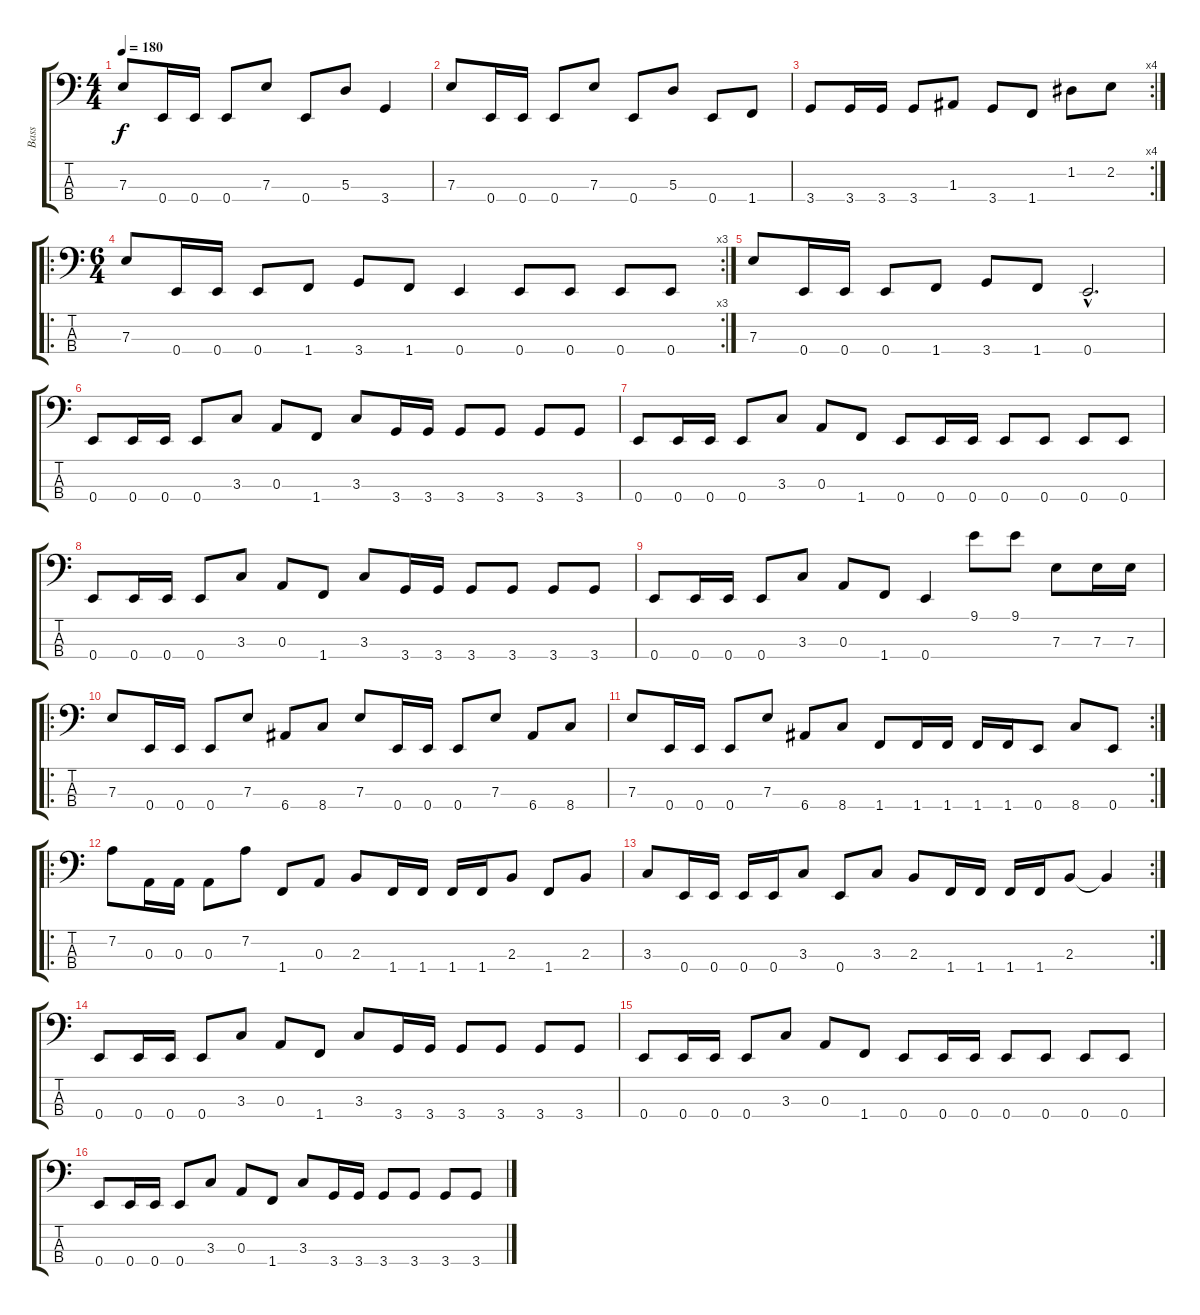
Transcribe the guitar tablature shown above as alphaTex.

\track ("Bass" "Bass") {instrument electricbassfinger}
\staff {score tabs}
\tuning (G2 D2 A1 E1) {hide}
\ts (4 4)
\tempo 180
\clef f4
\ks c
7.3.8{dy f} 0.4.16 0.4.16 0.4.8 7.3.8 0.4.8 5.3.8 3.4.4 |
7.3.8 0.4.16 0.4.16 0.4.8 7.3.8 0.4.8 5.3.8 0.4.8 1.4.8 |
\rc 4
3.4.8 3.4.16 3.4.16 3.4.8 1.3.8 3.4.8 1.4.8 1.2.8 2.2.8 |
\ro
\rc 3
\ts (6 4)
7.3.8 0.4.16 0.4.16 0.4.8 1.4.8 3.4.8 1.4.8 0.4.4 0.4.8 0.4.8 0.4.8 0.4.8 |
7.3.8 0.4.16 0.4.16 0.4.8 1.4.8 3.4.8 1.4.8 0.4{hac}.2{d} |
0.4.8 0.4.16 0.4.16 0.4.8 3.3.8 0.3.8 1.4.8 3.3.8 3.4.16 3.4.16 3.4.8 3.4.8 3.4.8 3.4.8 |
0.4.8 0.4.16 0.4.16 0.4.8 3.3.8 0.3.8 1.4.8 0.4.8 0.4.16 0.4.16 0.4.8 0.4.8 0.4.8 0.4.8 |
0.4.8 0.4.16 0.4.16 0.4.8 3.3.8 0.3.8 1.4.8 3.3.8 3.4.16 3.4.16 3.4.8 3.4.8 3.4.8 3.4.8 |
0.4.8 0.4.16 0.4.16 0.4.8 3.3.8 0.3.8 1.4.8 0.4.4 9.1.8 9.1.8 7.3.8 7.3.16 7.3.16 |
\ro
7.3.8 0.4.16 0.4.16 0.4.8 7.3.8 6.4.8 8.4.8 7.3.8 0.4.16 0.4.16 0.4.8 7.3.8 6.4.8 8.4.8 |
\rc 2
7.3.8 0.4.16 0.4.16 0.4.8 7.3.8 6.4.8 8.4.8 1.4.8 1.4.16 1.4.16 1.4.16 1.4.16 0.4.8 8.4.8 0.4.8 |
\ro
7.2.8 0.3.16 0.3.16 0.3.8 7.2.8 1.4.8 0.3.8 2.3.8 1.4.16 1.4.16 1.4.16 1.4.16 2.3.8 1.4.8 2.3.8 |
\rc 2
3.3.8 0.4.16 0.4.16 0.4.16 0.4.16 3.3.8 0.4.8 3.3.8 2.3.8 1.4.16 1.4.16 1.4.16 1.4.16 2.3.8 2.3{t}.4 |
0.4.8 0.4.16 0.4.16 0.4.8 3.3.8 0.3.8 1.4.8 3.3.8 3.4.16 3.4.16 3.4.8 3.4.8 3.4.8 3.4.8 |
0.4.8 0.4.16 0.4.16 0.4.8 3.3.8 0.3.8 1.4.8 0.4.8 0.4.16 0.4.16 0.4.8 0.4.8 0.4.8 0.4.8 |
0.4.8 0.4.16 0.4.16 0.4.8 3.3.8 0.3.8 1.4.8 3.3.8 3.4.16 3.4.16 3.4.8 3.4.8 3.4.8 3.4.8
